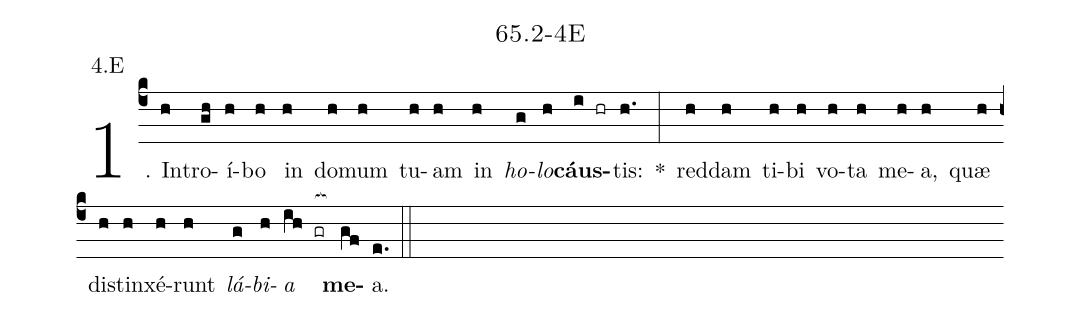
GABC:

name: 65.2-4E;
annotation: 4.E;
%%
(c4)1. In(h)tro(gh)í(h)bo(h) in(h) do(h)mum(h) tu(h)am(h) in(h) <i>ho</i>(g)<i>lo</i>(h)<b>cáus</b>(i hr)tis:(h.) *(:) red(h)dam(h) ti(h)bi(h) vo(h)ta(h) me(h)a,(h) quæ(h) di(h)stin(h)xé(h)runt(h) <i>lá</i>(g)<i>bi</i>(h)<i>a</i>(ih gr[ocb:1{]) <b>me</b>(gf[ocb:0}])a.(e.) (::)


%E(h) u(g) o(h) u(ih) a(gf) e.(e.) (::)
